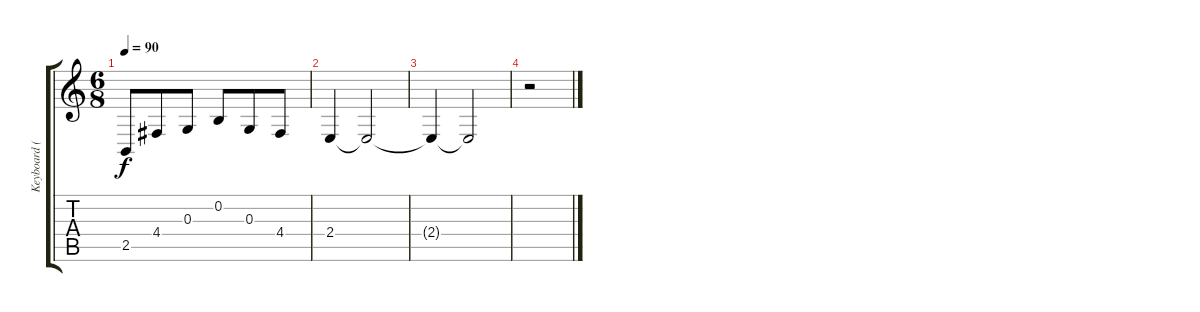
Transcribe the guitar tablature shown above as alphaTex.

\track ("Keyboard (Left Hand)" "Keyboard (") {instrument brightacousticpiano}
\staff {score tabs}
\tuning (E4 B3 G3 D3 A2 E2) {hide}
\ts (6 8)
\tempo 90
\clef g2
\ks c
2.5.8{dy f} 4.4.8 0.3.8 0.2.8 0.3.8 4.4.8 |
2.4.4 2.4{t}.2 |
2.4{t}.4 2.4{t}.2 |
r.2
